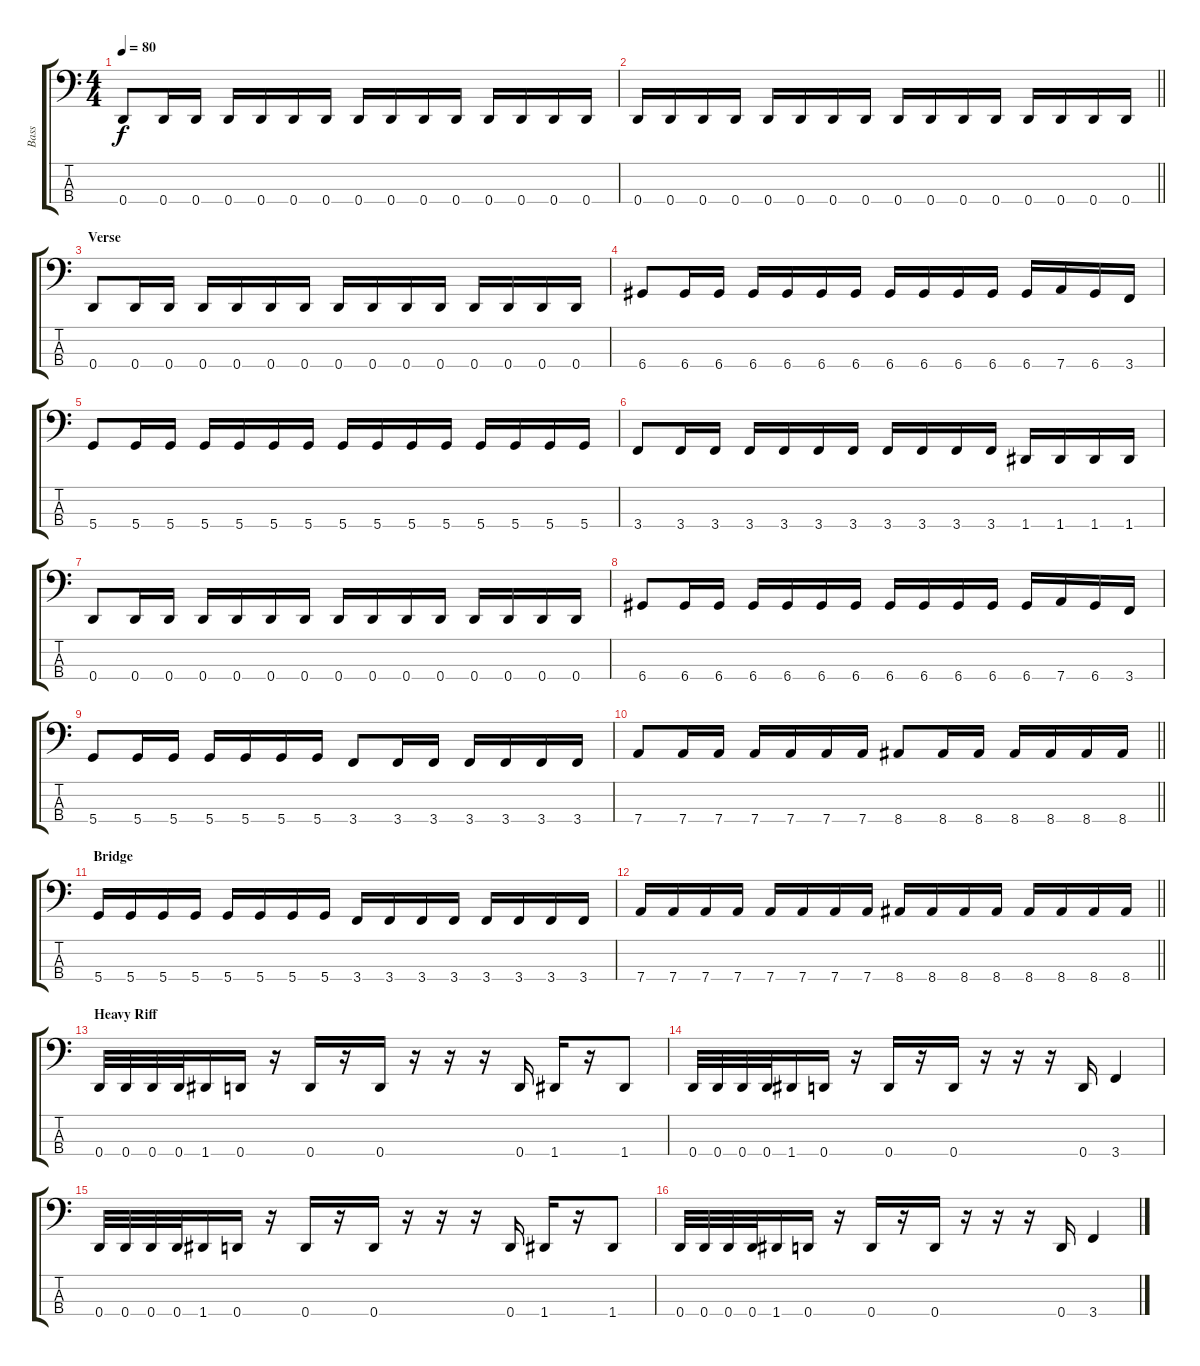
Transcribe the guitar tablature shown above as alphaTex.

\track ("Bass" "Bass") {instrument electricbassfinger}
\staff {score tabs}
\tuning (G2 D2 A1 D1) {hide}
\ts (4 4)
\tempo 80
\clef f4
\ks c
0.4.8{dy f} 0.4.16 0.4.16 0.4.16 0.4.16 0.4.16 0.4.16 0.4.16 0.4.16 0.4.16 0.4.16 0.4.16 0.4.16 0.4.16 0.4.16 |
\barLineRight lightlight
0.4.16 0.4.16 0.4.16 0.4.16 0.4.16 0.4.16 0.4.16 0.4.16 0.4.16 0.4.16 0.4.16 0.4.16 0.4.16 0.4.16 0.4.16 0.4.16 |
\section ("" "Verse")
0.4.8 0.4.16 0.4.16 0.4.16 0.4.16 0.4.16 0.4.16 0.4.16 0.4.16 0.4.16 0.4.16 0.4.16 0.4.16 0.4.16 0.4.16 |
6.4.8 6.4.16 6.4.16 6.4.16 6.4.16 6.4.16 6.4.16 6.4.16 6.4.16 6.4.16 6.4.16 6.4.16 7.4.16 6.4.16 3.4.16 |
5.4.8 5.4.16 5.4.16 5.4.16 5.4.16 5.4.16 5.4.16 5.4.16 5.4.16 5.4.16 5.4.16 5.4.16 5.4.16 5.4.16 5.4.16 |
3.4.8 3.4.16 3.4.16 3.4.16 3.4.16 3.4.16 3.4.16 3.4.16 3.4.16 3.4.16 3.4.16 1.4.16 1.4.16 1.4.16 1.4.16 |
0.4.8 0.4.16 0.4.16 0.4.16 0.4.16 0.4.16 0.4.16 0.4.16 0.4.16 0.4.16 0.4.16 0.4.16 0.4.16 0.4.16 0.4.16 |
6.4.8 6.4.16 6.4.16 6.4.16 6.4.16 6.4.16 6.4.16 6.4.16 6.4.16 6.4.16 6.4.16 6.4.16 7.4.16 6.4.16 3.4.16 |
5.4.8 5.4.16 5.4.16 5.4.16 5.4.16 5.4.16 5.4.16 3.4.8 3.4.16 3.4.16 3.4.16 3.4.16 3.4.16 3.4.16 |
\barLineRight lightlight
7.4.8 7.4.16 7.4.16 7.4.16 7.4.16 7.4.16 7.4.16 8.4.8 8.4.16 8.4.16 8.4.16 8.4.16 8.4.16 8.4.16 |
\section ("" "Bridge")
5.4.16 5.4.16 5.4.16 5.4.16 5.4.16 5.4.16 5.4.16 5.4.16 3.4.16 3.4.16 3.4.16 3.4.16 3.4.16 3.4.16 3.4.16 3.4.16 |
\barLineRight lightlight
7.4.16 7.4.16 7.4.16 7.4.16 7.4.16 7.4.16 7.4.16 7.4.16 8.4.16 8.4.16 8.4.16 8.4.16 8.4.16 8.4.16 8.4.16 8.4.16 |
\section ("" "Heavy Riff")
0.4.32 0.4.32 0.4.32 0.4.32 1.4.16 0.4.16 r.16 0.4.16 r.16 0.4.16 r.16 r.16 r.16 0.4.16 1.4.16 r.16 1.4.8 |
0.4.32 0.4.32 0.4.32 0.4.32 1.4.16 0.4.16 r.16 0.4.16 r.16 0.4.16 r.16 r.16 r.16 0.4.16 3.4.4 |
0.4.32 0.4.32 0.4.32 0.4.32 1.4.16 0.4.16 r.16 0.4.16 r.16 0.4.16 r.16 r.16 r.16 0.4.16 1.4.16 r.16 1.4.8 |
0.4.32 0.4.32 0.4.32 0.4.32 1.4.16 0.4.16 r.16 0.4.16 r.16 0.4.16 r.16 r.16 r.16 0.4.16 3.4.4
